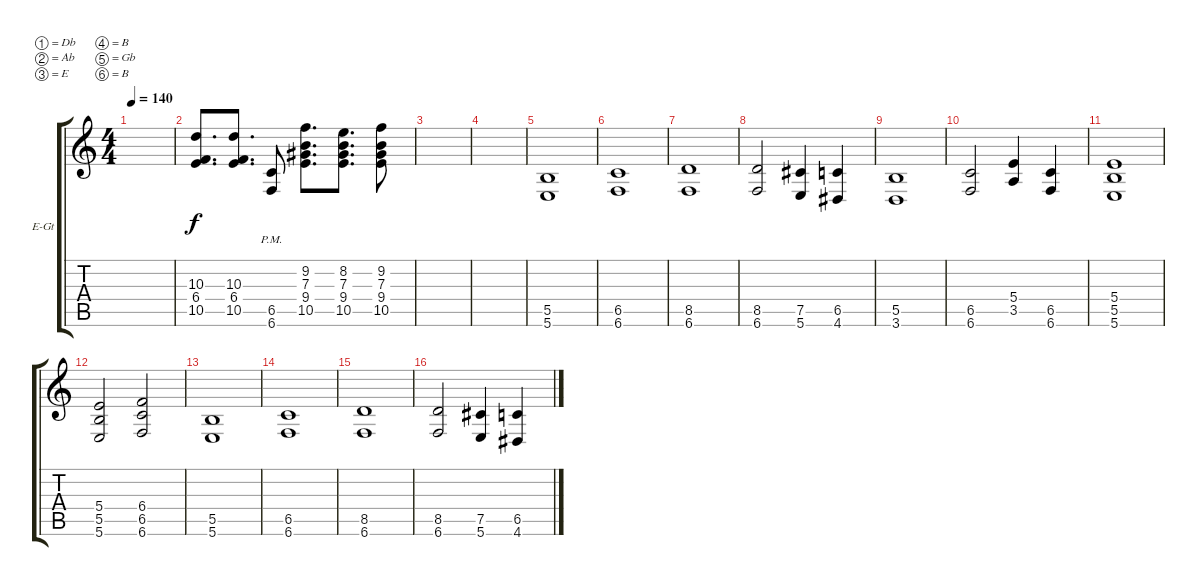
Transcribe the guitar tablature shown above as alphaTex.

\defaultSystemsLayout 4
\bracketExtendMode groupsimilarinstruments
\firstSystemTrackNameOrientation horizontal
\otherSystemsTrackNameOrientation horizontal
\track ("Electric Guitar" "E-Gt") {instrument distortionguitar}
\staff {score tabs}
\tuning (Db4 Ab3 E3 B2 Gb2 B1)
\ts (4 4)
\tempo 140
\clef g2
\ks c
|
(6.4 10.5 10.3).8{d} (6.4 10.5 10.3).8{d} (6.6{pm} 6.5{pm}).8 (9.2 7.3 9.4 10.5).8{d} (8.2 9.4 10.5 7.3).8{d} (9.2 7.3 9.4 10.5).8 |
|
|
(5.5 5.6).1 |
(6.6 6.5).1 |
(8.5 6.6).1 |
(8.5 6.6).2 (7.5 5.6).4 (6.5 4.6).4 |
(5.5 3.6).1 |
(6.6 6.5).2 (5.4 3.5).4 (6.6 6.5).4 |
(5.6 5.5 5.4).1 |
(5.6 5.5 5.4).2 (6.5 6.6 6.4).2 |
(5.5 5.6).1 |
(6.6 6.5).1 |
(8.5 6.6).1 |
(8.5 6.6).2 (7.5 5.6).4 (6.5 4.6).4
